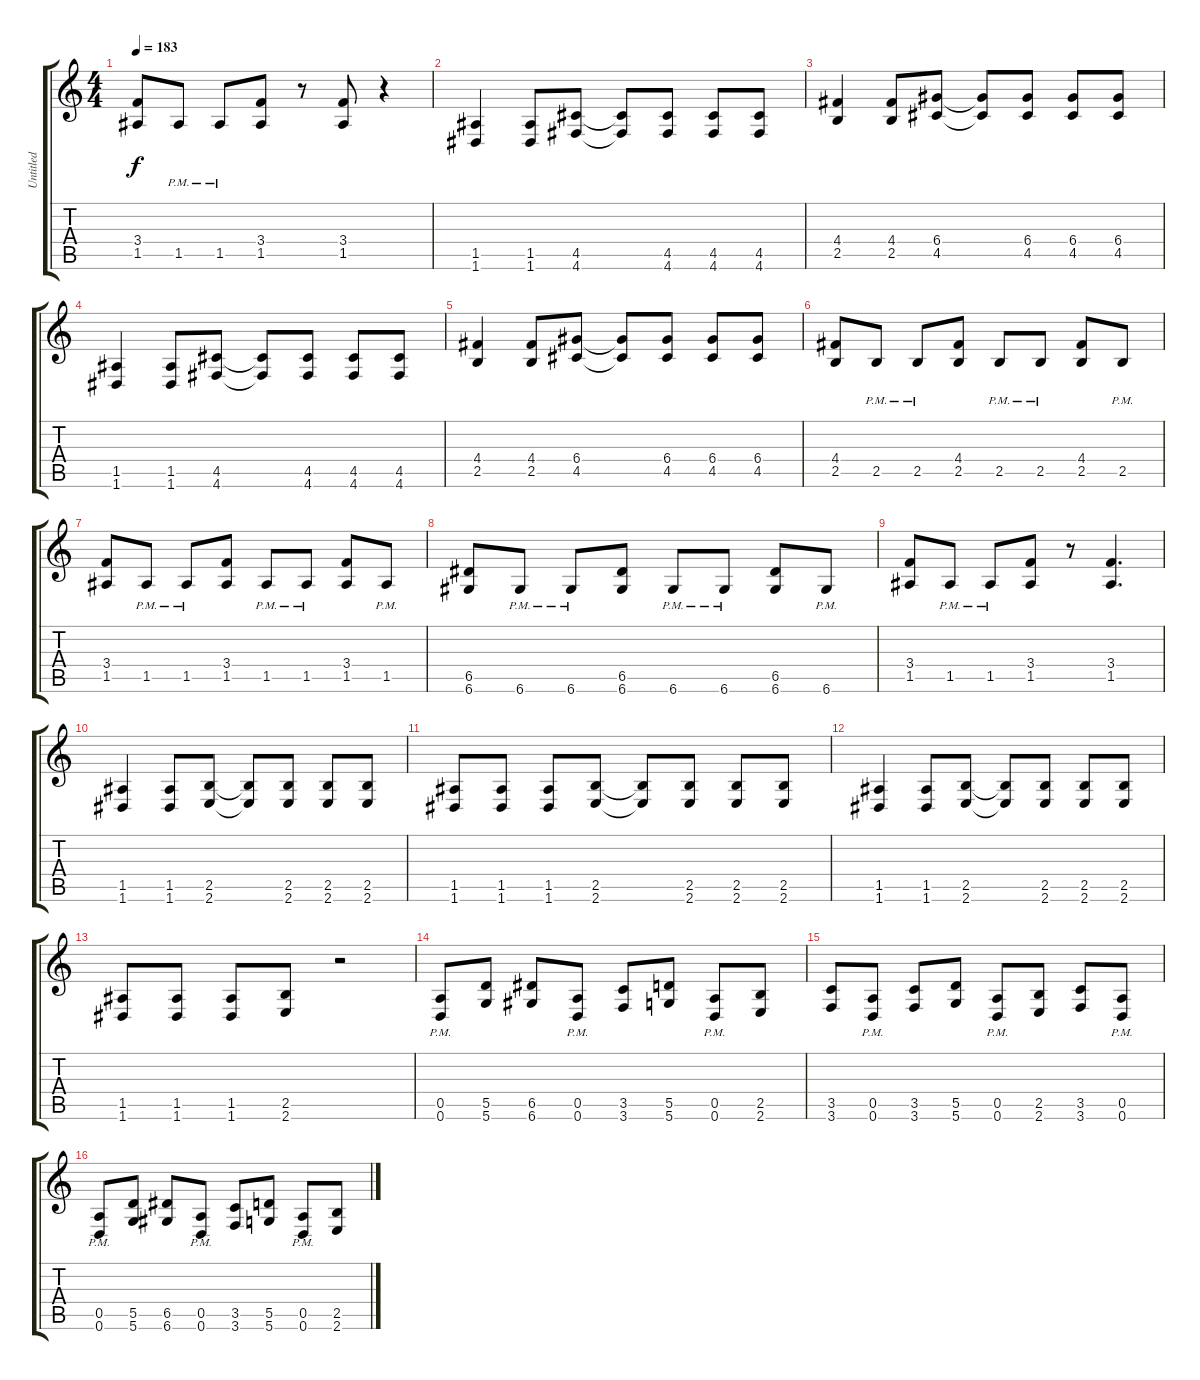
\track ("Untitled" "Untitled") {instrument acousticguitarnylon}
\staff {score tabs}
\tuning (E4 B3 G3 D3 A2 D2) {hide}
\ts (4 4)
\tempo 183
\clef g2
\ks c
(3.4 1.5).8{dy f} 1.5{pm}.8 1.5{pm}.8 (3.4 1.5).8 r.8 (3.4 1.5).8 r.4 |
(1.5 1.6).4 (1.5 1.6).8 (4.5 4.6).8 (4.5{t} 4.6{t}).8 (4.5 4.6).8 (4.5 4.6).8 (4.5 4.6).8 |
(4.4 2.5).4 (4.4 2.5).8 (6.4 4.5).8 (6.4{t} 4.5{t}).8 (6.4 4.5).8 (6.4 4.5).8 (6.4 4.5).8 |
(1.5 1.6).4 (1.5 1.6).8 (4.5 4.6).8 (4.5{t} 4.6{t}).8 (4.5 4.6).8 (4.5 4.6).8 (4.5 4.6).8 |
(4.4 2.5).4 (4.4 2.5).8 (6.4 4.5).8 (6.4{t} 4.5{t}).8 (6.4 4.5).8 (6.4 4.5).8 (6.4 4.5).8 |
(4.4 2.5).8 2.5{pm}.8 2.5{pm}.8 (4.4 2.5).8 2.5{pm}.8 2.5{pm}.8 (4.4 2.5).8 2.5{pm}.8 |
(3.4 1.5).8 1.5{pm}.8 1.5{pm}.8 (3.4 1.5).8 1.5{pm}.8 1.5{pm}.8 (3.4 1.5).8 1.5{pm}.8 |
(6.5 6.6).8 6.6{pm}.8 6.6{pm}.8 (6.5 6.6).8 6.6{pm}.8 6.6{pm}.8 (6.5 6.6).8 6.6{pm}.8 |
(3.4 1.5).8 1.5{pm}.8 1.5{pm}.8 (3.4 1.5).8 r.8 (3.4 1.5).4{d} |
(1.5 1.6).4 (1.5 1.6).8 (2.5 2.6).8 (2.5{t} 2.6{t}).8 (2.5 2.6).8 (2.5 2.6).8 (2.5 2.6).8 |
(1.5 1.6).8 (1.5 1.6).8 (1.5 1.6).8 (2.5 2.6).8 (2.5{t} 2.6{t}).8 (2.5 2.6).8 (2.5 2.6).8 (2.5 2.6).8 |
(1.5 1.6).4 (1.5 1.6).8 (2.5 2.6).8 (2.5{t} 2.6{t}).8 (2.5 2.6).8 (2.5 2.6).8 (2.5 2.6).8 |
(1.5 1.6).8 (1.5 1.6).8 (1.5 1.6).8 (2.5 2.6).8 r.2 |
(0.5{pm} 0.6{pm}).8 (5.5 5.6).8 (6.5 6.6).8 (0.5{pm} 0.6{pm}).8 (3.5 3.6).8 (5.5 5.6).8 (0.5{pm} 0.6{pm}).8 (2.5 2.6).8 |
(3.5 3.6).8 (0.5{pm} 0.6{pm}).8 (3.5 3.6).8 (5.5 5.6).8 (0.5{pm} 0.6{pm}).8 (2.5 2.6).8 (3.5 3.6).8 (0.5{pm} 0.6{pm}).8 |
(0.5{pm} 0.6{pm}).8 (5.5 5.6).8 (6.5 6.6).8 (0.5{pm} 0.6{pm}).8 (3.5 3.6).8 (5.5 5.6).8 (0.5{pm} 0.6{pm}).8 (2.5 2.6).8
